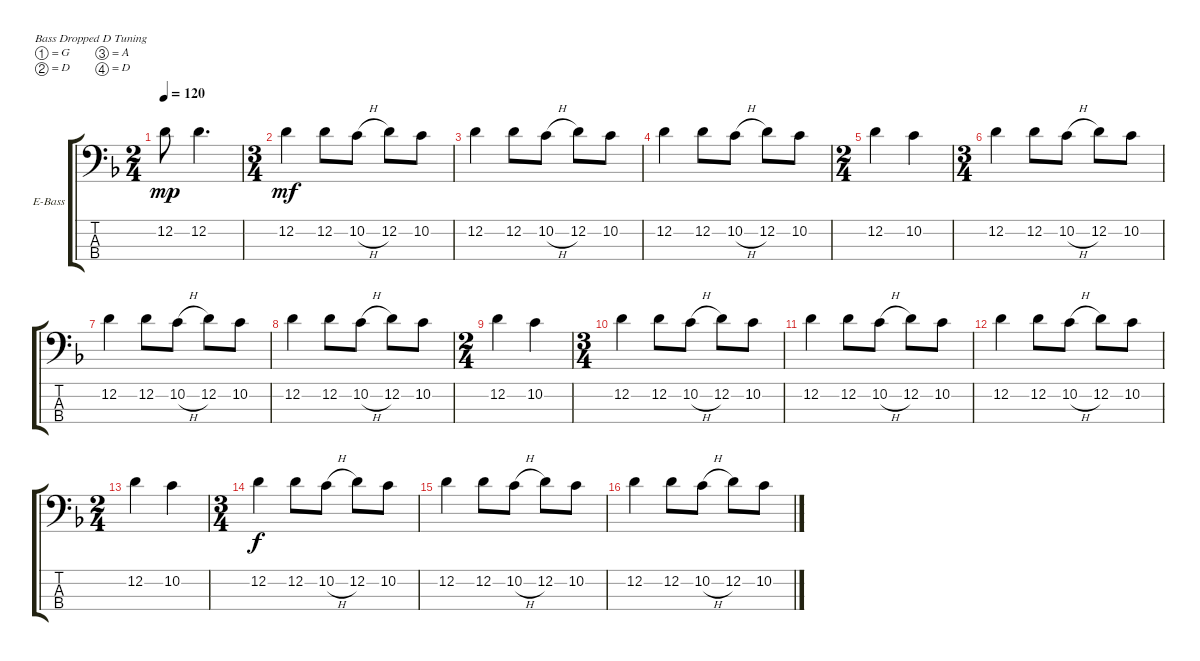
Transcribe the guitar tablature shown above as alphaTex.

\defaultSystemsLayout 4
\bracketExtendMode groupsimilarinstruments
\firstSystemTrackNameOrientation horizontal
\otherSystemsTrackNameOrientation horizontal
\track ("Electric Bass" "E-Bass") {instrument electricbassfinger}
\staff {score tabs}
\tuning (G2 D2 A1 D1)
\ts (2 4)
\tempo 120
\clef f4
\ks f
12.2{t}.8{dy mp} 12.2.4{d} |
\ts (3 4)
12.2.4{dy mf} 12.2.8 10.2{h}.8 12.2.8 10.2.8 |
12.2.4 12.2.8 10.2{h}.8 12.2.8 10.2.8 |
12.2.4 12.2.8 10.2{h}.8 12.2.8 10.2.8 |
\ts (2 4)
12.2.4 10.2.4 |
\ts (3 4)
12.2.4 12.2.8 10.2{h}.8 12.2.8 10.2.8 |
12.2.4 12.2.8 10.2{h}.8 12.2.8 10.2.8 |
12.2.4 12.2.8 10.2{h}.8 12.2.8 10.2.8 |
\ts (2 4)
12.2.4 10.2.4 |
\ts (3 4)
12.2.4 12.2.8 10.2{h}.8 12.2.8 10.2.8 |
12.2.4 12.2.8 10.2{h}.8 12.2.8 10.2.8 |
12.2.4 12.2.8 10.2{h}.8 12.2.8 10.2.8 |
\ts (2 4)
12.2.4 10.2.4 |
\ts (3 4)
12.2.4{dy f} 12.2.8 10.2{h}.8 12.2.8 10.2.8 |
12.2.4 12.2.8 10.2{h}.8 12.2.8 10.2.8 |
12.2.4 12.2.8 10.2{h}.8 12.2.8 10.2.8
